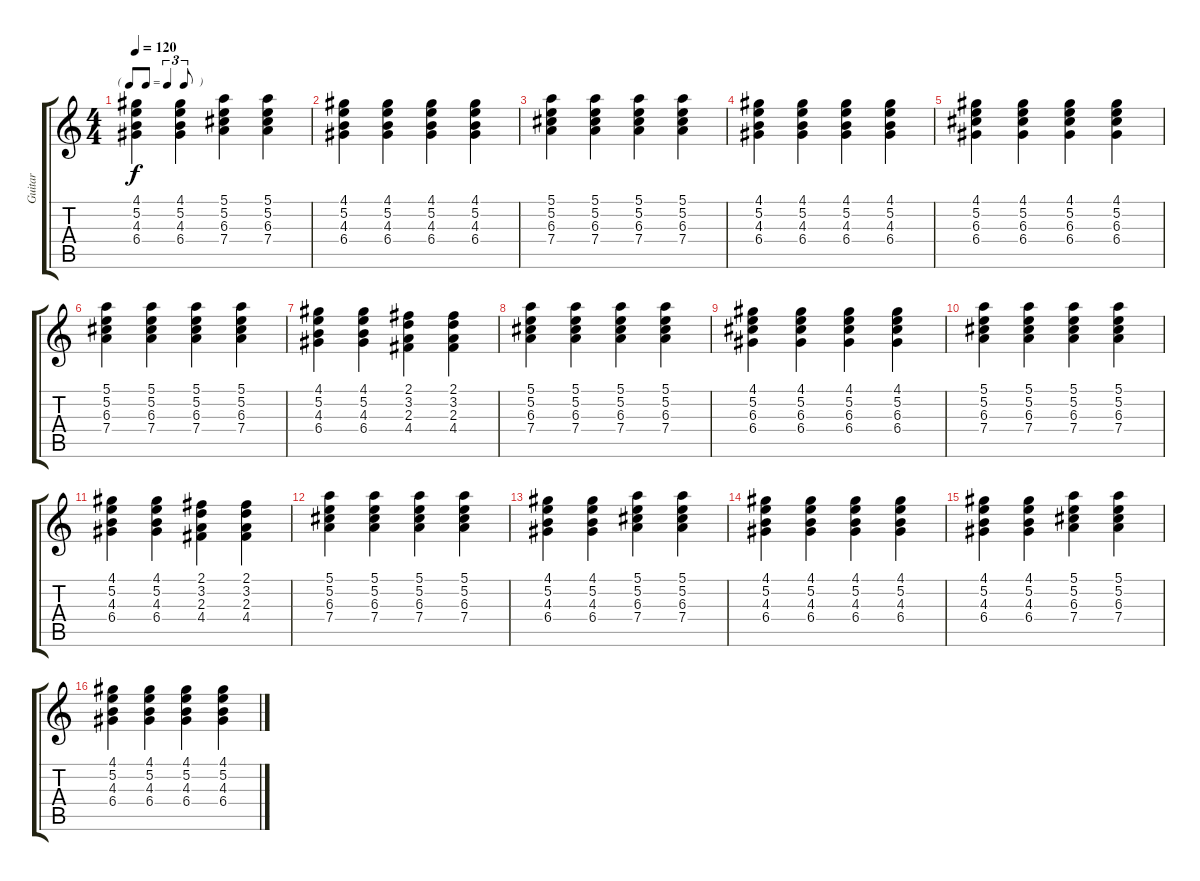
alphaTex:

\track ("Guitar" "Guitar") {instrument electricguitarclean}
\staff {score tabs}
\tuning (E4 B3 G3 D3 A2 E2) {hide}
\ts (4 4)
\tf triplet8th
\tempo 120
\clef g2
\ks c
(4.1 5.2 4.3 6.4).4{dy f} (4.1 5.2 4.3 6.4).4 (5.1 5.2 6.3 7.4).4 (5.1 5.2 6.3 7.4).4 |
(4.1 5.2 4.3 6.4).4 (4.1 5.2 4.3 6.4).4 (4.1 5.2 4.3 6.4).4 (4.1 5.2 4.3 6.4).4 |
(5.1 5.2 6.3 7.4).4 (5.1 5.2 6.3 7.4).4 (5.1 5.2 6.3 7.4).4 (5.1 5.2 6.3 7.4).4 |
(4.1 5.2 4.3 6.4).4 (4.1 5.2 4.3 6.4).4 (4.1 5.2 4.3 6.4).4 (4.1 5.2 4.3 6.4).4 |
(4.1 5.2 6.3 6.4).4 (4.1 5.2 6.3 6.4).4 (4.1 5.2 6.3 6.4).4 (4.1 5.2 6.3 6.4).4 |
(5.1 5.2 6.3 7.4).4 (5.1 5.2 6.3 7.4).4 (5.1 5.2 6.3 7.4).4 (5.1 5.2 6.3 7.4).4 |
(4.1 5.2 4.3 6.4).4 (4.1 5.2 4.3 6.4).4 (2.1 3.2 2.3 4.4).4 (2.1 3.2 2.3 4.4).4 |
(5.1 5.2 6.3 7.4).4 (5.1 5.2 6.3 7.4).4 (5.1 5.2 6.3 7.4).4 (5.1 5.2 6.3 7.4).4 |
(4.1 5.2 6.3 6.4).4 (4.1 5.2 6.3 6.4).4 (4.1 5.2 6.3 6.4).4 (4.1 5.2 6.3 6.4).4 |
(5.1 5.2 6.3 7.4).4 (5.1 5.2 6.3 7.4).4 (5.1 5.2 6.3 7.4).4 (5.1 5.2 6.3 7.4).4 |
(4.1 5.2 4.3 6.4).4 (4.1 5.2 4.3 6.4).4 (2.1 3.2 2.3 4.4).4 (2.1 3.2 2.3 4.4).4 |
(5.1 5.2 6.3 7.4).4 (5.1 5.2 6.3 7.4).4 (5.1 5.2 6.3 7.4).4 (5.1 5.2 6.3 7.4).4 |
(4.1 5.2 4.3 6.4).4 (4.1 5.2 4.3 6.4).4 (5.1 5.2 6.3 7.4).4 (5.1 5.2 6.3 7.4).4 |
(4.1 5.2 4.3 6.4).4 (4.1 5.2 4.3 6.4).4 (4.1 5.2 4.3 6.4).4 (4.1 5.2 4.3 6.4).4 |
(4.1 5.2 4.3 6.4).4 (4.1 5.2 4.3 6.4).4 (5.1 5.2 6.3 7.4).4 (5.1 5.2 6.3 7.4).4 |
(4.1 5.2 4.3 6.4).4 (4.1 5.2 4.3 6.4).4 (4.1 5.2 4.3 6.4).4 (4.1 5.2 4.3 6.4).4
